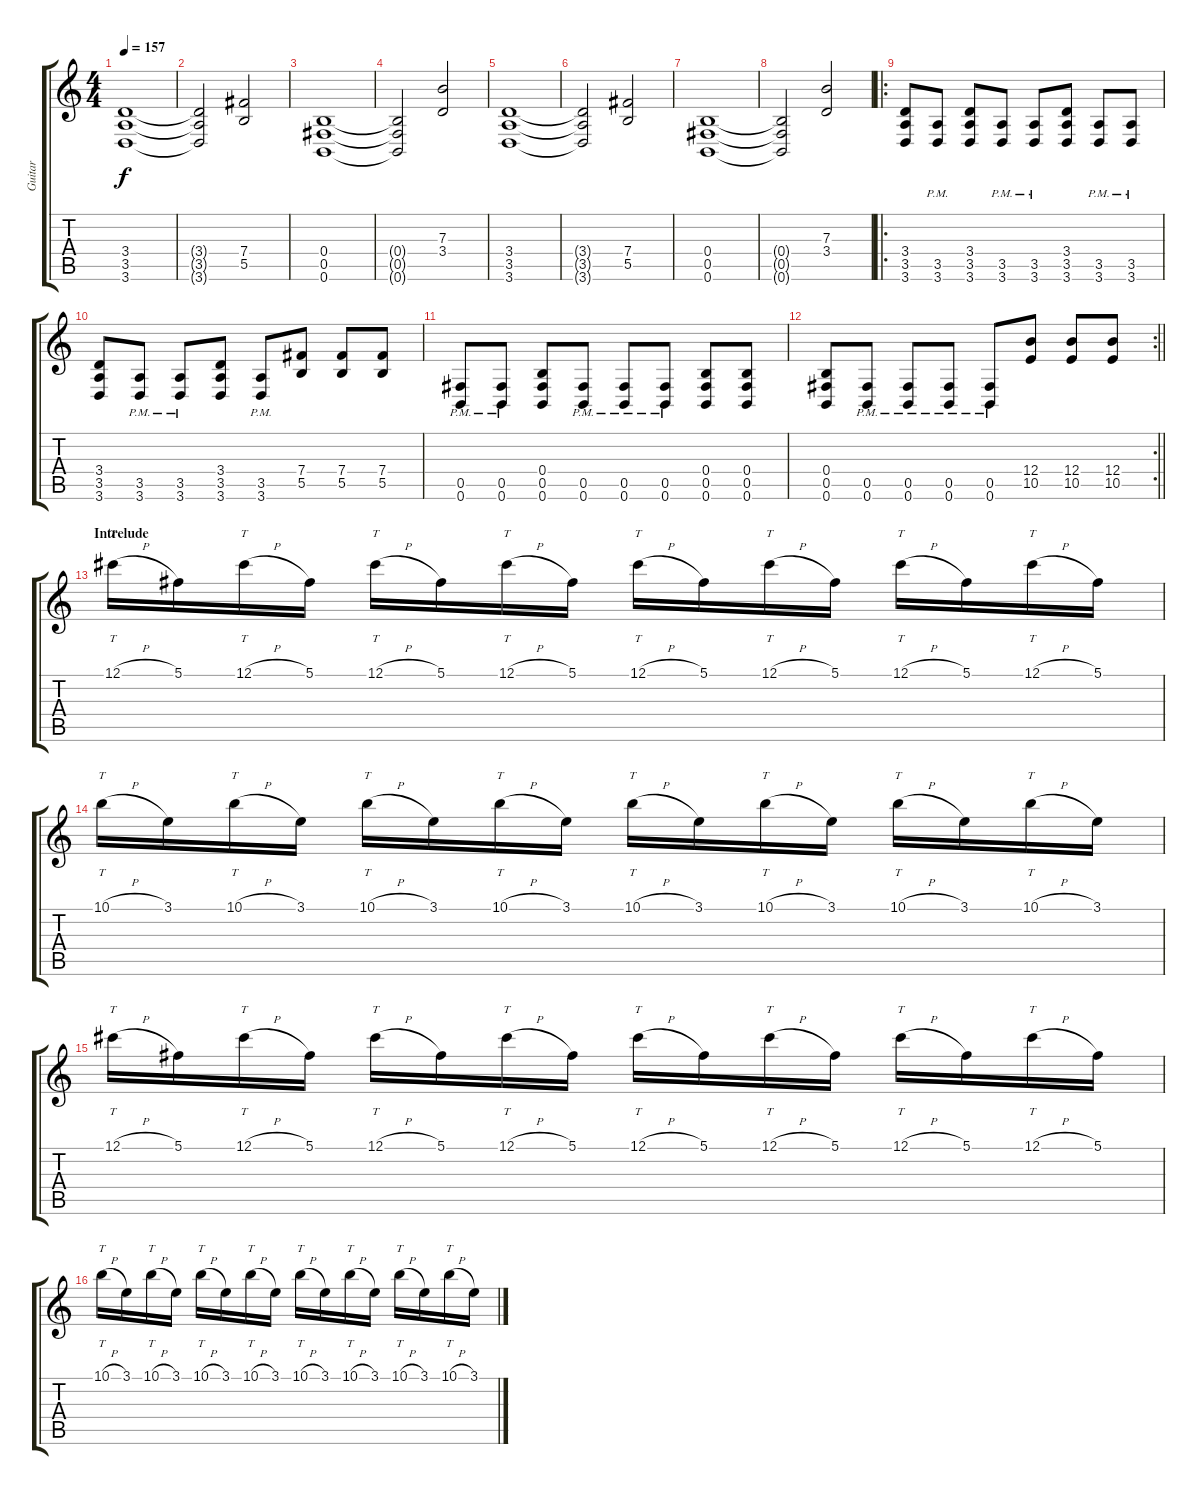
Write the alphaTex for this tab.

\track ("Guitar" "Guitar") {instrument distortionguitar}
\staff {score tabs}
\tuning (Db4 Ab3 E3 B2 Gb2 B1) {hide}
\ts (4 4)
\tempo 157
\clef g2
\ks c
(3.4 3.5 3.6).1{dy f} |
(3.4{t} 3.5{t} 3.6{t}).2 (7.4 5.5).2 |
(0.4 0.5 0.6).1 |
(0.4{t} 0.5{t} 0.6{t}).2 (7.3 3.4).2 |
(3.4 3.5 3.6).1 |
(3.4{t} 3.5{t} 3.6{t}).2 (7.4 5.5).2 |
(0.4 0.5 0.6).1 |
(0.4{t} 0.5{t} 0.6{t}).2 (7.3 3.4).2 |
\ro
(3.4 3.5 3.6).8 (3.5{pm} 3.6{pm}).8 (3.4 3.5 3.6).8 (3.5{pm} 3.6{pm}).8 (3.5{pm} 3.6{pm}).8 (3.4 3.5 3.6).8 (3.5{pm} 3.6{pm}).8 (3.5{pm} 3.6{pm}).8 |
(3.4 3.5 3.6).8 (3.5{pm} 3.6{pm}).8 (3.5{pm} 3.6{pm}).8 (3.4 3.5 3.6).8 (3.5{pm} 3.6{pm}).8 (7.4 5.5).8 (7.4 5.5).8 (7.4 5.5).8 |
(0.5{pm} 0.6{pm}).8 (0.5{pm} 0.6{pm}).8 (0.4 0.5 0.6).8 (0.5{pm} 0.6{pm}).8 (0.5{pm} 0.6{pm}).8 (0.5{pm} 0.6{pm}).8 (0.4 0.5 0.6).8 (0.4 0.5 0.6).8 |
\rc 2
\barLineRight lightlight
(0.4 0.5 0.6).8 (0.5{pm} 0.6{pm}).8 (0.5{pm} 0.6{pm}).8 (0.5{pm} 0.6{pm}).8 (0.5{pm} 0.6{pm}).8 (12.4 10.5).8 (12.4 10.5).8 (12.4 10.5).8 |
\section ("" "Intrelude")
12.1{h}.16{tt volume 11} 5.1.16 12.1{h}.16{tt} 5.1.16 12.1{h}.16{tt} 5.1.16 12.1{h}.16{tt} 5.1.16 12.1{h}.16{tt} 5.1.16 12.1{h}.16{tt} 5.1.16 12.1{h}.16{tt} 5.1.16 12.1{h}.16{tt} 5.1.16 |
10.1{h}.16{tt} 3.1.16 10.1{h}.16{tt} 3.1.16 10.1{h}.16{tt} 3.1.16 10.1{h}.16{tt} 3.1.16 10.1{h}.16{tt} 3.1.16 10.1{h}.16{tt} 3.1.16 10.1{h}.16{tt} 3.1.16 10.1{h}.16{tt} 3.1.16 |
12.1{h}.16{tt} 5.1.16 12.1{h}.16{tt} 5.1.16 12.1{h}.16{tt} 5.1.16 12.1{h}.16{tt} 5.1.16 12.1{h}.16{tt} 5.1.16 12.1{h}.16{tt} 5.1.16 12.1{h}.16{tt} 5.1.16 12.1{h}.16{tt} 5.1.16 |
10.1{h}.16{tt} 3.1.16 10.1{h}.16{tt} 3.1.16 10.1{h}.16{tt} 3.1.16 10.1{h}.16{tt} 3.1.16 10.1{h}.16{tt} 3.1.16 10.1{h}.16{tt} 3.1.16 10.1{h}.16{tt} 3.1.16 10.1{h}.16{tt} 3.1.16
